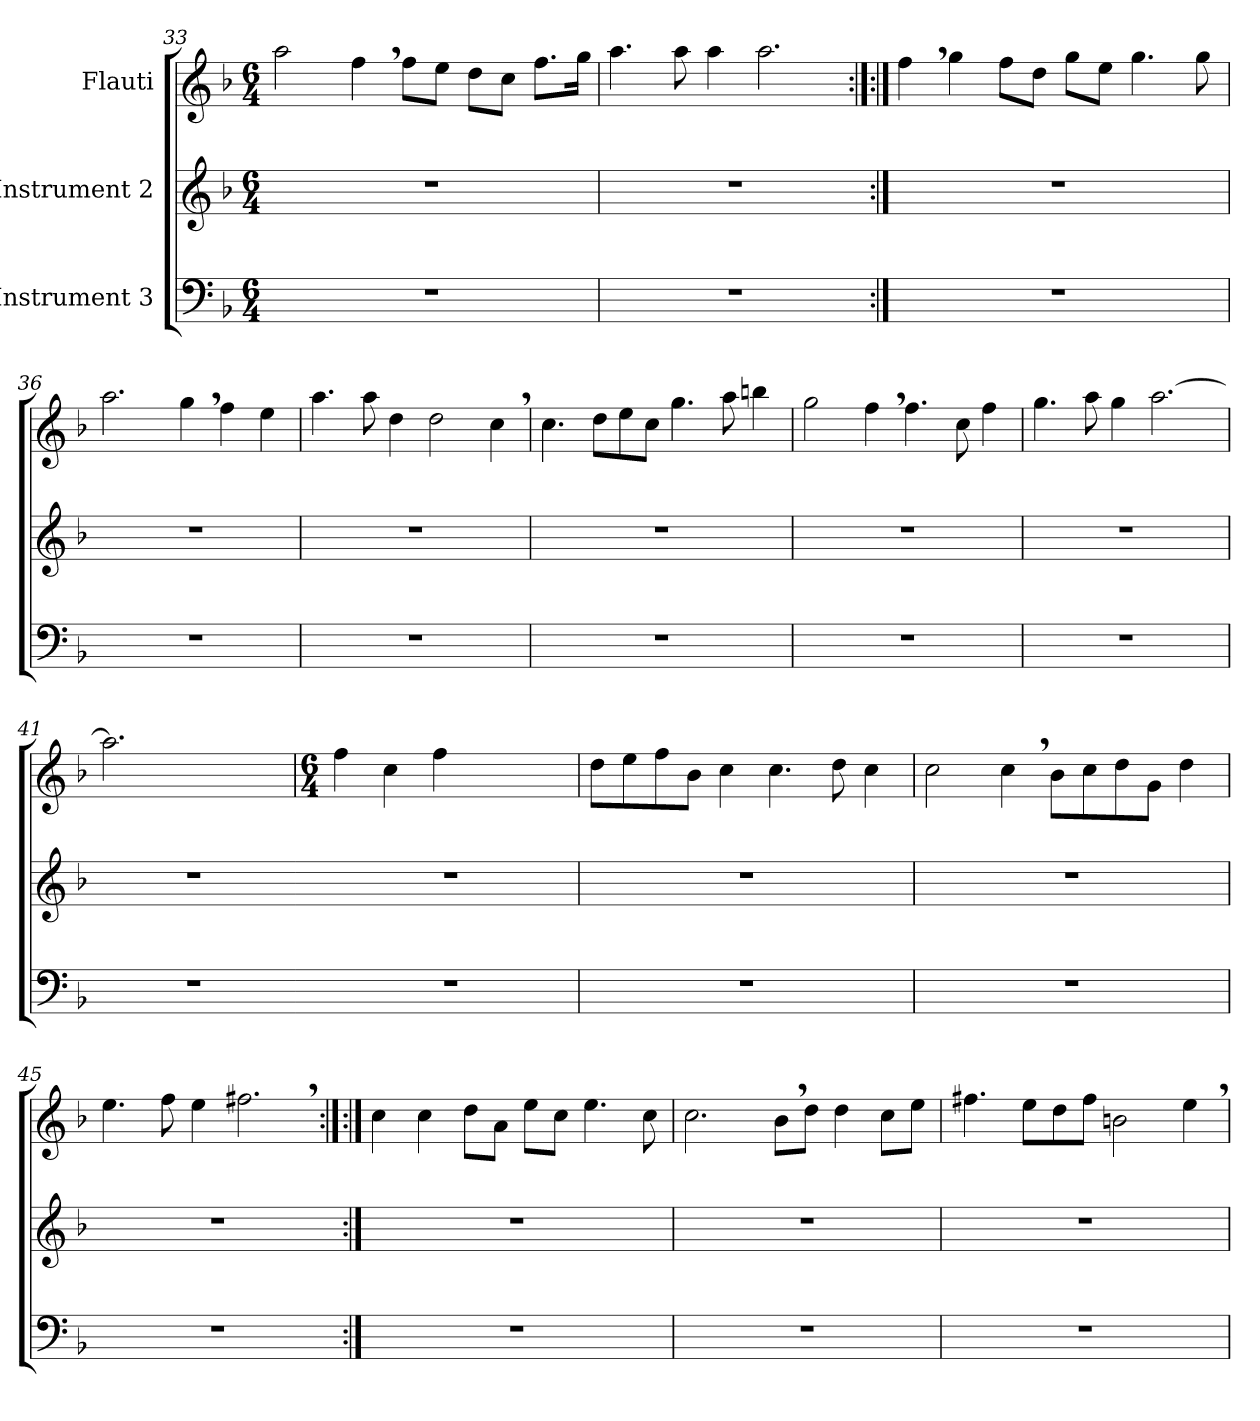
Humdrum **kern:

**kern	**kern	**kern
*part3	*part2	*part1
*staff3	*staff2	*staff1
*I"Instrument 3	*I"Instrument 2	*I"Flauti
*clefF4	*clefG2	*clefG2
*k[b-]	*k[b-]	*k[b-]
*F:	*F:	*F:
*M6/4	*M6/4	*M6/4
=33	=33	=33
1.r	1.r	2aa\
.	.	4ff,>\
.	.	8ff\L
.	.	8ee\J
.	.	8dd\L
.	.	8cc\J
.	.	8.ff\L
.	.	16gg\J
!!LO:LB:g=z
=34	=34	=34
1.r	1.r	4.aa\
.	.	8aa\
.	.	4aa\
.	.	2.aa\
=35	=35	=35:|!
1.r	1.r	4ff,>\
.	.	4gg\
.	.	8ff\L
.	.	8dd\J
.	.	8gg\L
.	.	8ee\J
.	.	4.gg\
.	.	8gg\
=36	=36	=36
1.r	1.r	2.aa\
.	.	4gg,<\
.	.	4ff\
.	.	4ee\
=37	=37	=37
1.r	1.r	4.aa\
.	.	8aa\
.	.	4dd\
.	.	2dd\
.	.	4cc,>\
!!LO:LB:g=z
=38	=38	=38
1.r	1.r	4.cc\
.	.	8dd\L
.	.	8ee\
.	.	8cc\J
.	.	4.gg\
.	.	8aa\
.	.	4bbn\
=39	=39	=39
1.r	1.r	2gg\
.	.	4ff,>\
.	.	4.ff\
.	.	8cc\
.	.	4ff\
=40	=40	=40
1.r	1.r	4.gg\
.	.	8aa\
.	.	4gg\
.	.	[>2.aa\
=41	=41	=41
1.r	1.r	2.aa\]
.	.	2.ryy
!!LO:PB:g=z
=42	=42	=42!
*	*	*M6/4
1.r	1.r	4ff\
.	.	4cc\
.	.	4ff\
.	.	2.ryy
=43	=43	=43
1.r	1.r	8dd\L
.	.	8ee\
.	.	8ff\
.	.	8b-\J
.	.	4cc\
.	.	4.cc\
.	.	8dd\
.	.	4cc\
=44	=44	=44
1.r	1.r	2cc\
.	.	4cc,>\
.	.	8b-\L
.	.	8cc\
.	.	8dd\
.	.	8g\J
.	.	4dd\
=45	=45	=45
1.r	1.r	4.ee\
.	.	8ff\
.	.	4ee\
.	.	2.ff#X,>\
!!LO:LB:g=z
=46	=46	=46:|!
1.r	1.r	4cc\
.	.	4cc\
.	.	8dd\L
.	.	8a\J
.	.	8ee\L
.	.	8cc\J
.	.	4.ee\
.	.	8cc\
=47	=47	=47
1.r	1.r	2.cc\
.	.	8b-,>\L
.	.	8dd\J
.	.	4dd\
.	.	8cc\L
.	.	8ee\J
=48	=48	=48
1.r	1.r	4.ff#X\
.	.	8ee\L
.	.	8dd\
.	.	8ff#\J
.	.	2bn\
.	.	4ee,>\
=	=	=
*-	*-	*-
